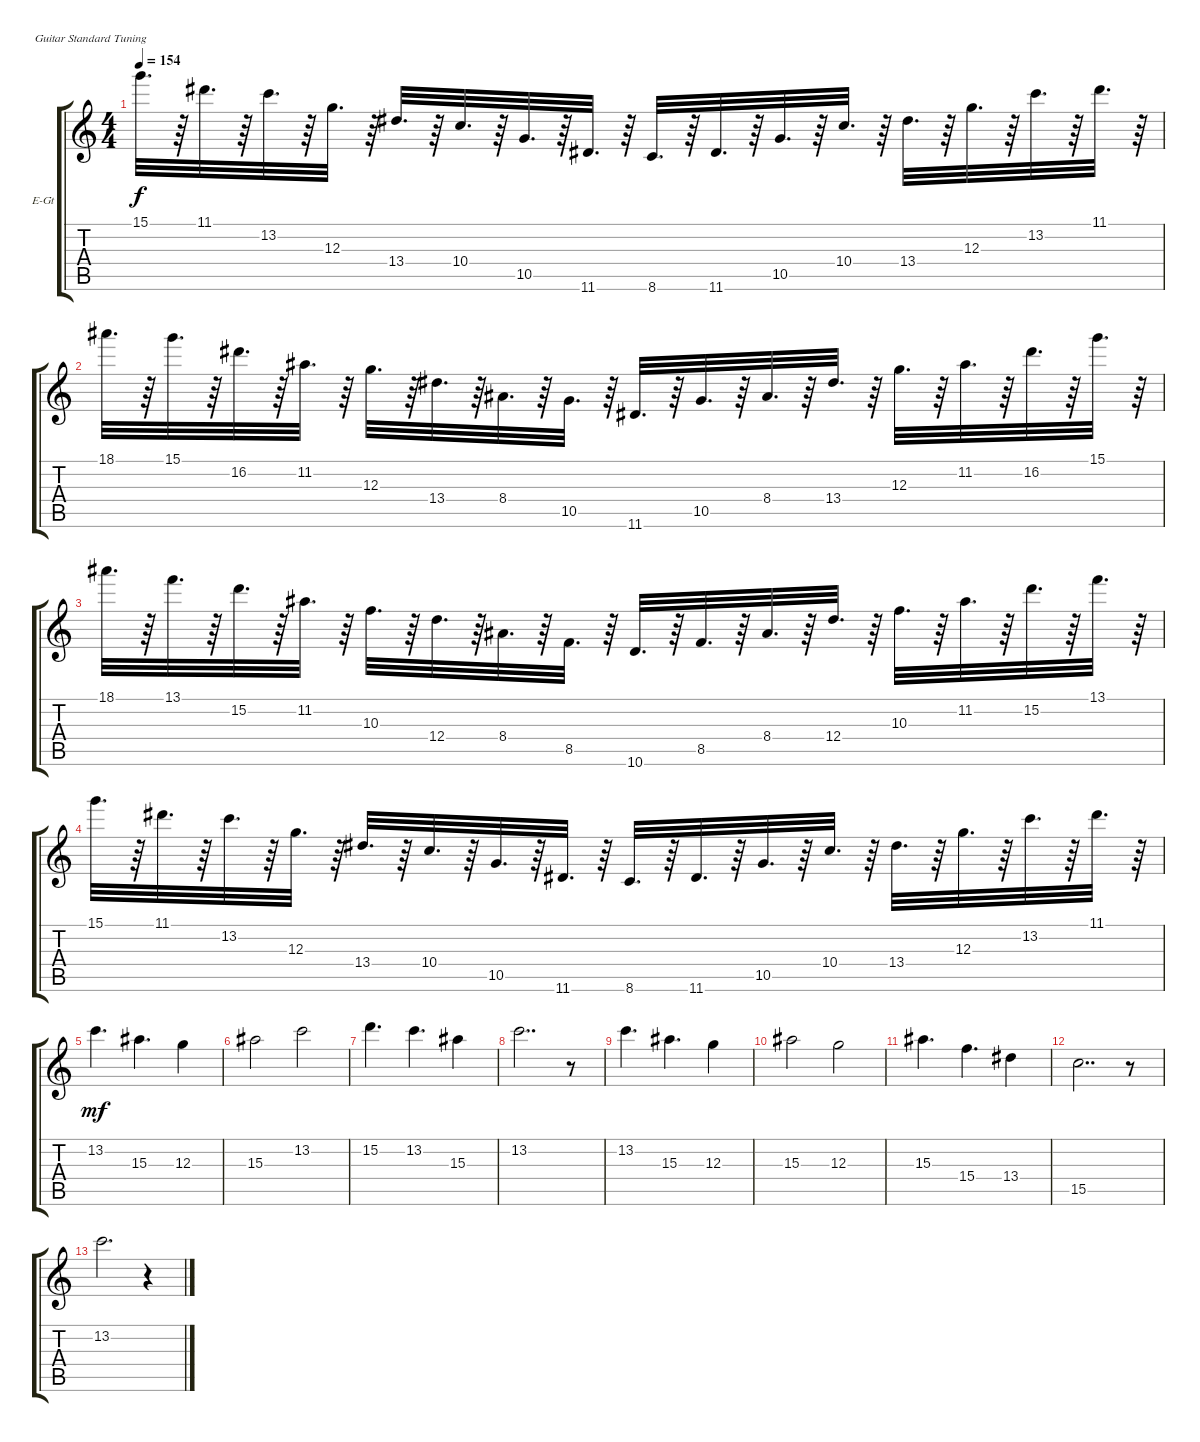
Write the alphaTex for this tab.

\bracketExtendMode groupsimilarinstruments
\firstSystemTrackNameOrientation horizontal
\otherSystemsTrackNameOrientation horizontal
\track ("Lead" "E-Gt") {instrument distortionguitar}
\staff {score tabs}
\tuning (E4 B3 G3 D3 A2 E2)
\ts (4 4)
\tempo 154
\clef g2
\ks c
15.1.32{d dy f} r.64 11.1.32{d} r.64 13.2.32{d} r.64 12.3.32{d} r.64 13.4.32{d} r.64 10.4.32{d} r.64 10.5.32{d} r.64 11.6.32{d} r.64 8.6.32{d} r.64 11.6.32{d} r.64 10.5.32{d} r.64 10.4.32{d} r.64 13.4.32{d} r.64 12.3.32{d} r.64 13.2.32{d} r.64 11.1.32{d} r.64 |
18.1.32{d} r.64 15.1.32{d} r.64 16.2.32{d} r.64 11.2.32{d} r.64 12.3.32{d} r.64 13.4.32{d} r.64 8.4.32{d} r.64 10.5.32{d} r.64 11.6.32{d} r.64 10.5.32{d} r.64 8.4.32{d} r.64 13.4.32{d} r.64 12.3.32{d} r.64 11.2.32{d} r.64 16.2.32{d} r.64 15.1.32{d} r.64 |
18.1.32{d} r.64 13.1.32{d} r.64 15.2.32{d} r.64 11.2.32{d} r.64 10.3.32{d} r.64 12.4.32{d} r.64 8.4.32{d} r.64 8.5.32{d} r.64 10.6.32{d} r.64 8.5.32{d} r.64 8.4.32{d} r.64 12.4.32{d} r.64 10.3.32{d} r.64 11.2.32{d} r.64 15.2.32{d} r.64 13.1.32{d} r.64 |
15.1.32{d} r.64 11.1.32{d} r.64 13.2.32{d} r.64 12.3.32{d} r.64 13.4.32{d} r.64 10.4.32{d} r.64 10.5.32{d} r.64 11.6.32{d} r.64 8.6.32{d} r.64 11.6.32{d} r.64 10.5.32{d} r.64 10.4.32{d} r.64 13.4.32{d} r.64 12.3.32{d} r.64 13.2.32{d} r.64 11.1.32{d} r.64 |
13.2.4{d dy mf} 15.3.4{d} 12.3.4 |
15.3.2 13.2.2 |
15.2.4{d} 13.2.4{d} 15.3.4 |
13.2.2{dd} r.8 |
13.2.4{d} 15.3.4{d} 12.3.4 |
15.3.2 12.3.2 |
15.3.4{d} 15.4.4{d} 13.4.4 |
15.5.2{dd} r.8 |
13.2.2{d} r.4
